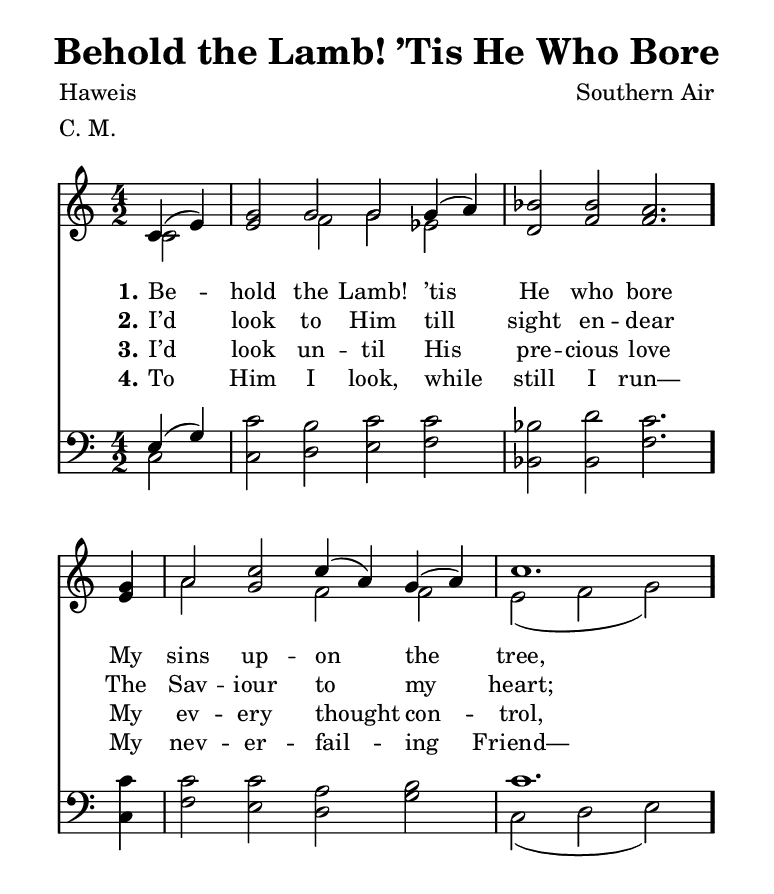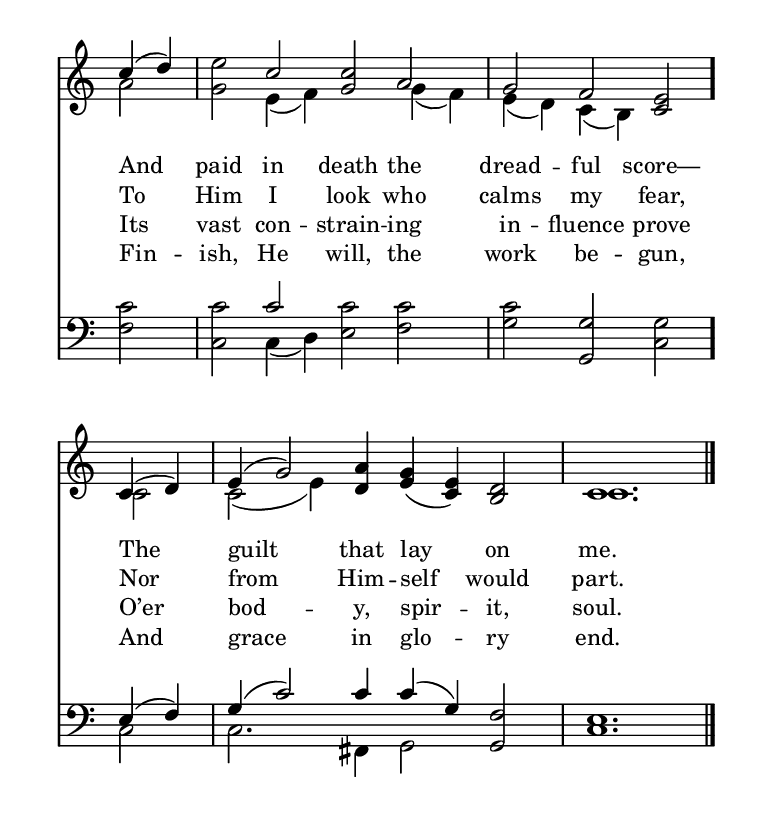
\include "common/global.ily"
\paper {
  \include "common/paper.ily"
  ragged-bottom = ##t
  ragged-last-bottom = ##t
  systems-per-page = #(cond (is-eogsized 2) (#t #f))
  %page-count = ##f
}

\header{
  hymnnumber = "61"
  title = "Behold the Lamb! ’Tis He Who Bore"
  tunename = "St. Louis"
  meter = "C. M."
  poet = "Haweis"
  composer = "Southern Air"
  %copyright = ""
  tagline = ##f
}

% for fermata in MIDI
ta = { \tempo 2=80 }
tb = { \tempo 2=40 }

global = {
  \include "common/overrides.ily"
  \override Staff.TimeSignature.style = #'numbered
  \time 4/2
  \override Score.MetronomeMark.transparent = ##t % hide all fermata changes too
  \ta
  \key c \major
  \partial 2
  \autoBeamOff
}

notesSoprano = {
\global
\relative c' {

  { c4( e4) | g2 g2 g2 g4( a4) | bes2 bes2 a2. }
  { g4 | a2 c2 c4( a4) g4( a4) | c1. }
  { c4( d4) | e2 c2 c2 a2 | g2 f2 e2 }
%  { c4( d4) | e4( g4) a4 g4( e4) | d2 c1 } % this is how it looks in my probably-mismarked photocopy
  { c4( d4) | e4( g2) a4 g4( e4) d2 | c1. } % I changed the c1 to a c1. at the end to make it fit, and moved the barcheck

  \bar "|."

}
}

notesAlto = {
\global
\relative e' {

  { c2 | e2 f2 g2 ees2 | d2 f2 f2. }
  { e4 | a2 g2 f2 f2 | e2( f2 g2) }
  { a2 | g2 e4( f4) g2 g4( f4) | e4( d4) c4( b4) c2 }
  { c2 | c2( e4) d4 e4( c4) b2 | c1. }

}
}

notesTenor = {
\global
\relative a {

  { e4( g4) | c2 b2 c2 c2 | bes2 d2 c2. }
  { c4 | c2 c2 a2 b2 | c1. }
  { c2 | c2 c2 c2 c2 | c2 g2 g2 }
  { e4( f4) | g4( c2) c4 c4( g4) f2 | e1. }

}
}

notesBass = {
\global
\relative f {

  { c2 | c2 d2 e2 f2 | bes,2 bes2 f'2. }
  { c4 | f2 e2 d2 g2 | c,2( d2 e2) }
  { f2 | c2 c4( d4) e2 f2 | g2 g,2 c2 }
  { c2 | c2. fis,4 g2 g2 | c1. }

}
}

wordsA = \lyricmode {
\set stanza = "1."

Be -- hold the Lamb! ’tis He who bore \bar "."
My sins up -- on the tree, \bar "." \break
And paid in death the dread -- ful score— \bar "."
The guilt that lay on me. \bar "." \break

}

wordsB = \lyricmode {
\set stanza = "2."

I’d look to Him till sight en -- dear
The Sav -- iour to my heart;
To Him I look who calms my fear,
Nor from Him -- self would part.

}

wordsC = \lyricmode {
\set stanza = "3."

I’d look un -- til His pre -- cious love
My ev -- ery thought con -- trol,
Its vast con -- strain -- ing in -- fluence prove
O’er bod -- y, spir -- it, soul.

}

wordsD = \lyricmode {
\set stanza = "4."

To Him I look, while still I run—
My nev -- er -- fail -- ing Friend—
Fin -- ish, He will, the work be -- gun,
And grace in glo -- ry end.

}

\score {
  \context ChoirStaff <<
    \context Staff = upper <<
      \set Staff.autoBeaming = ##f
      \set ChoirStaff.systemStartDelimiter = #'SystemStartBar
      \set ChoirStaff.printPartCombineTexts = ##f
      \partcombine #'(2 . 9) \notesSoprano \notesAlto
      \context NullVoice = sopranos { \voiceOne << \notesSoprano >> }
      \context NullVoice = altos { \voiceTwo << \notesAlto >> }
      \context Lyrics = one   \lyricsto sopranos \wordsA
      \context Lyrics = two   \lyricsto sopranos \wordsB
      \context Lyrics = three \lyricsto sopranos \wordsC
      \context Lyrics = four  \lyricsto sopranos \wordsD
      %\context Lyrics = five  \lyricsto sopranos \wordsE
    >>
    \context Staff = men <<
      \set Staff.autoBeaming = ##f
      \clef bass
      \set ChoirStaff.printPartCombineTexts = ##f
      \partcombine #'(2 . 9) \notesTenor \notesBass
      \context NullVoice = tenors { \voiceOne << \notesTenor >> }
      \context NullVoice = basses { \voiceTwo << \notesBass >> }
    >>
  >>
  \layout {
    \include "common/layout.ily"
  }
  \midi{
    \include "common/midi.ily"
  }
}

\version "2.19.49"  % necessary for upgrading to future LilyPond versions.

% vi:set et ts=2 sw=2 ai nocindent syntax=lilypond:
